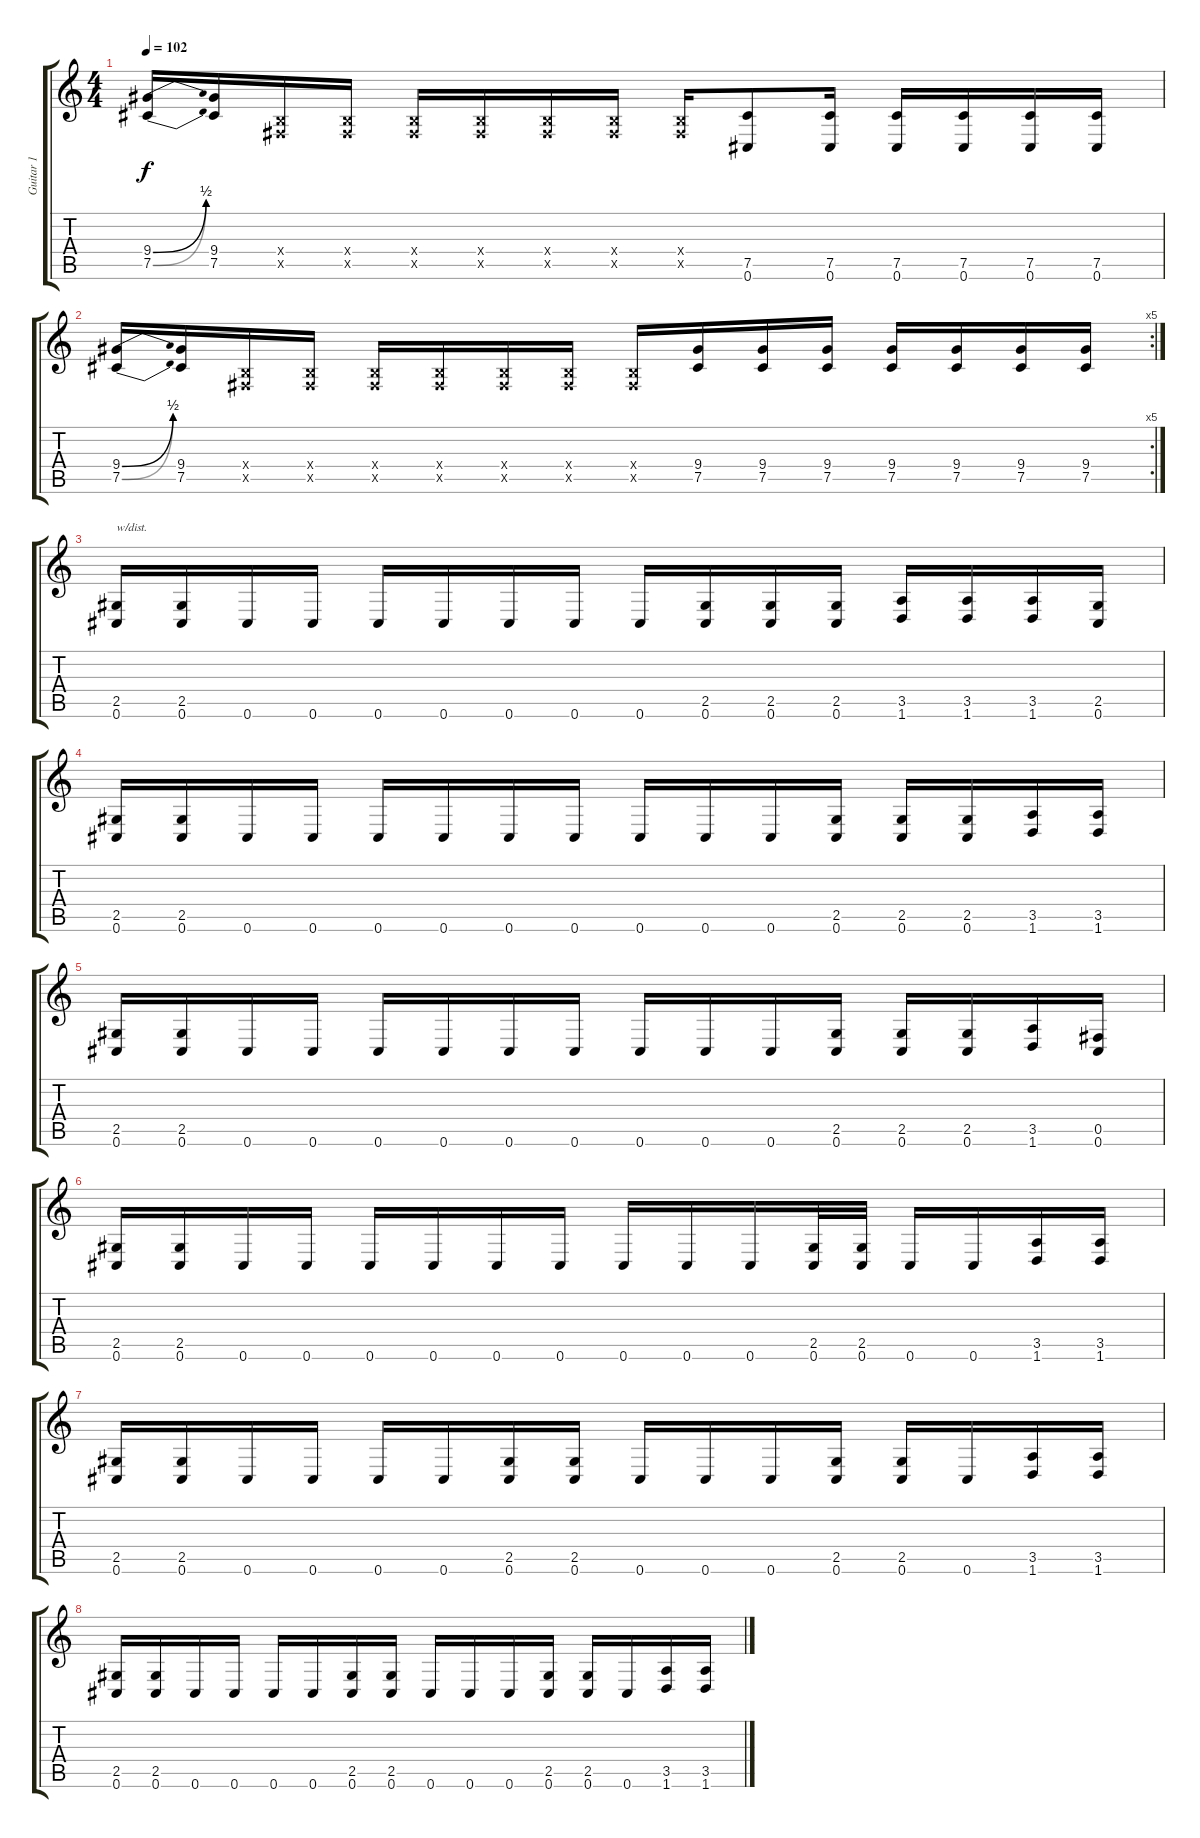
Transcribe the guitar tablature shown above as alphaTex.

\track ("Guitar 1" "Guitar 1") {instrument distortionguitar}
\staff {score tabs}
\tuning (Db4 Ab3 E3 B2 Gb2 Db2) {hide}
\ts (4 4)
\tempo 102
\clef g2
\ks c
(9.4{be (bend 0 0 60 2)} 7.5{be (bend 0 0 60 2)}).16{dy f} (9.4 7.5).16 (0.4{x} 0.5{x}).16 (0.4{x} 0.5{x}).16 (0.4{x} 0.5{x}).16 (0.4{x} 0.5{x}).16 (0.4{x} 0.5{x}).16 (0.4{x} 0.5{x}).16 (0.4{x} 0.5{x}).16 (7.5 0.6).8 (7.5 0.6).16 (7.5 0.6).16 (7.5 0.6).16 (7.5 0.6).16 (7.5 0.6).16 |
\rc 5
(9.4{be (bend 0 0 60 2)} 7.5{be (bend 0 0 60 2)}).16 (9.4 7.5).16 (0.4{x} 0.5{x}).16 (0.4{x} 0.5{x}).16 (0.4{x} 0.5{x}).16 (0.4{x} 0.5{x}).16 (0.4{x} 0.5{x}).16 (0.4{x} 0.5{x}).16 (0.4{x} 0.5{x}).16 (9.4 7.5).16 (9.4 7.5).16 (9.4 7.5).16 (9.4 7.5).16 (9.4 7.5).16 (9.4 7.5).16 (9.4 7.5).16 |
(2.5 0.6).16{txt "w/dist." instrument distortionguitar} (2.5 0.6).16 0.6.16 0.6.16 0.6.16 0.6.16 0.6.16 0.6.16 0.6.16 (2.5 0.6).16 (2.5 0.6).16 (2.5 0.6).16 (3.5 1.6).16 (3.5 1.6).16 (3.5 1.6).16 (2.5 0.6).16 |
(2.5 0.6).16 (2.5 0.6).16 0.6.16 0.6.16 0.6.16 0.6.16 0.6.16 0.6.16 0.6.16 0.6.16 0.6.16 (2.5 0.6).16 (2.5 0.6).16 (2.5 0.6).16 (3.5 1.6).16 (3.5 1.6).16 |
(2.5 0.6).16 (2.5 0.6).16 0.6.16 0.6.16 0.6.16 0.6.16 0.6.16 0.6.16 0.6.16 0.6.16 0.6.16 (2.5 0.6).16 (2.5 0.6).16 (2.5 0.6).16 (3.5 1.6).16 (0.5 0.6).16 |
(2.5 0.6).16 (2.5 0.6).16 0.6.16 0.6.16 0.6.16 0.6.16 0.6.16 0.6.16 0.6.16 0.6.16 0.6.16 (2.5 0.6).32 (2.5 0.6).32 0.6.16 0.6.16 (3.5 1.6).16 (3.5 1.6).16 |
(2.5 0.6).16 (2.5 0.6).16 0.6.16 0.6.16 0.6.16 0.6.16 (2.5 0.6).16 (2.5 0.6).16 0.6.16 0.6.16 0.6.16 (2.5 0.6).16 (2.5 0.6).16 0.6.16 (3.5 1.6).16 (3.5 1.6).16 |
(2.5 0.6).16 (2.5 0.6).16 0.6.16 0.6.16 0.6.16 0.6.16 (2.5 0.6).16 (2.5 0.6).16 0.6.16 0.6.16 0.6.16 (2.5 0.6).16 (2.5 0.6).16 0.6.16 (3.5 1.6).16 (3.5 1.6).16
